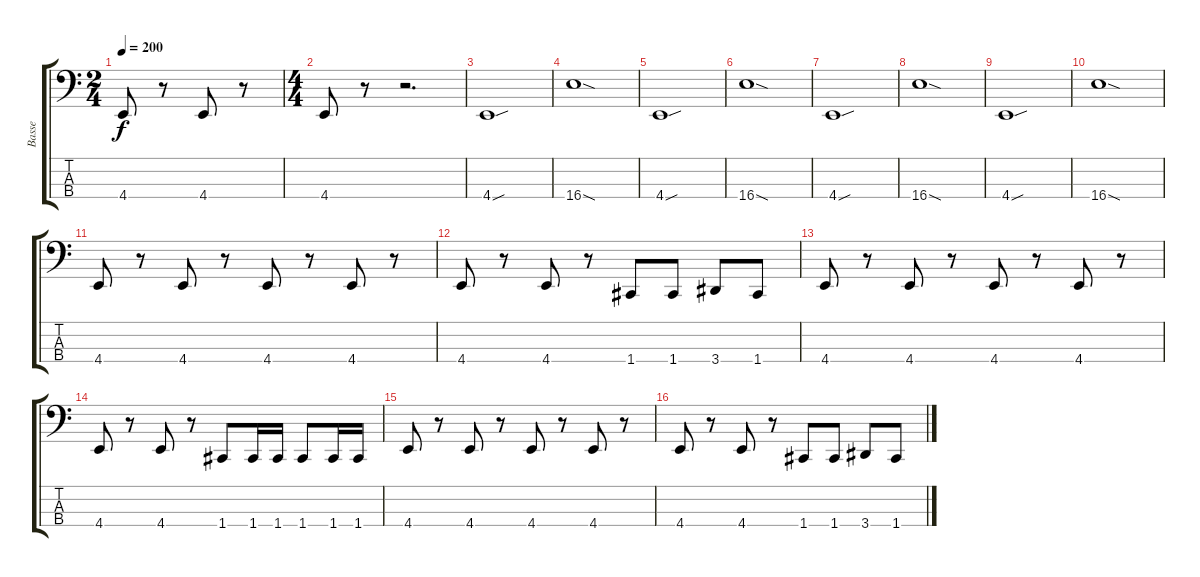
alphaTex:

\track ("Basse" "Basse") {instrument electricbassfinger}
\staff {score tabs}
\tuning (F2 C2 G1 C1) {hide}
\ts (2 4)
\tempo 200
\clef f4
\ks c
4.4.8{dy f} r.8 4.4.8 r.8 |
\ts (4 4)
4.4.8 r.8 r.2{d} |
4.4{sou}.1 |
16.4{sod}.1 |
4.4{sou}.1 |
16.4{sod}.1 |
4.4{sou}.1 |
16.4{sod}.1 |
4.4{sou}.1 |
16.4{sod}.1 |
4.4.8 r.8 4.4.8 r.8 4.4.8 r.8 4.4.8 r.8 |
4.4.8 r.8 4.4.8 r.8 1.4.8 1.4.8 3.4.8 1.4.8 |
4.4.8 r.8 4.4.8 r.8 4.4.8 r.8 4.4.8 r.8 |
4.4.8 r.8 4.4.8 r.8 1.4.8 1.4.16 1.4.16 1.4.8 1.4.16 1.4.16 |
4.4.8 r.8 4.4.8 r.8 4.4.8 r.8 4.4.8 r.8 |
4.4.8 r.8 4.4.8 r.8 1.4.8 1.4.8 3.4.8 1.4.8
